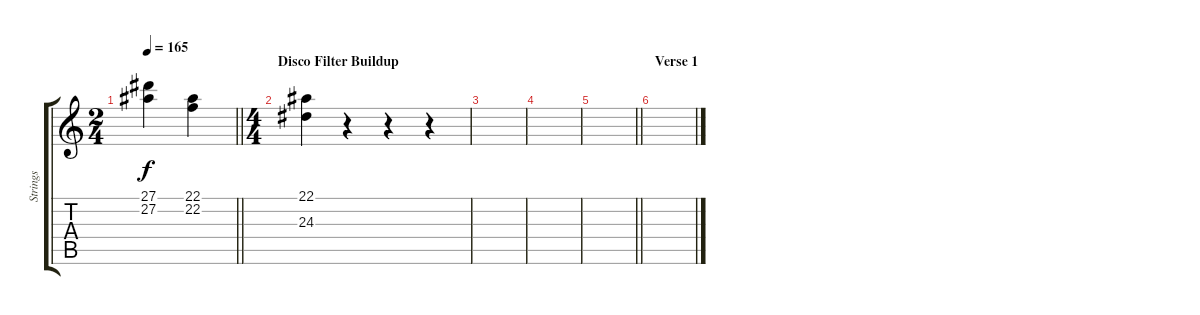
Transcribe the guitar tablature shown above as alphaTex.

\track ("Strings" "Strings") {instrument stringensemble1}
\staff {score tabs}
\tuning (C4 G3 Eb3 Bb2 F2 C2) {hide}
\ts (2 4)
\tempo 165
\clef g2
\barLineRight lightlight
\ks c
(27.1 27.2).4{dy f} (22.1 22.2).4 |
\ts (4 4)
\section ("" "Disco Filter Buildup")
(22.1 24.3).4 r.4 r.4 r.4 |
|
|
\barLineRight lightlight
|
\section ("" "Verse 1")
